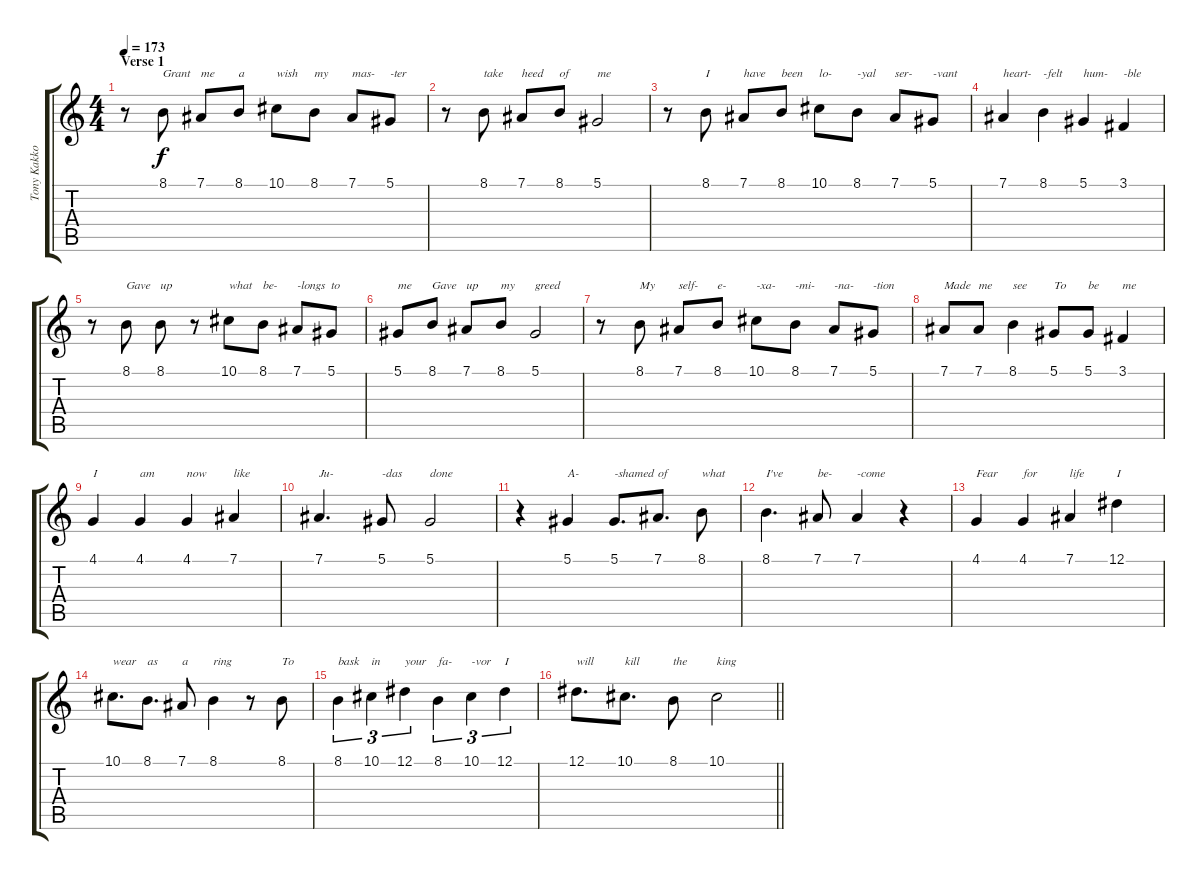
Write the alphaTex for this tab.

\track ("Tony Kakko - Vocals" "Tony Kakko") {instrument altosax}
\staff {score tabs}
\tuning (Eb4 Bb3 Gb3 Db3 Ab2 Eb2) {hide}
\ts (4 4)
\section ("" "Verse 1")
\tempo 173
\clef g2
\ks aminor
r.8{dy f} 8.1.8{txt "Grant"} 7.1.8{txt "me"} 8.1.8{txt "a"} 10.1.8{txt "wish"} 8.1.8{txt "my"} 7.1.8{txt "mas-"} 5.1.8{txt "-ter"} |
r.8 8.1.8{txt "take"} 7.1.8{txt "heed"} 8.1.8{txt "of"} 5.1.2{txt "me"} |
r.8 8.1.8{txt "I"} 7.1.8{txt "have"} 8.1.8{txt "been"} 10.1.8{txt "lo-"} 8.1.8{txt "-yal"} 7.1.8{txt "ser-"} 5.1.8{txt "-vant"} |
7.1.4{txt "heart-"} 8.1.4{txt "-felt"} 5.1.4{txt "hum-"} 3.1.4{txt "-ble"} |
r.8 8.1.8{txt "Gave"} 8.1.8{txt "up"} r.8 10.1.8{txt "what"} 8.1.8{txt "be-"} 7.1.8{txt "-longs"} 5.1.8{txt "to"} |
5.1.8{txt "me"} 8.1.8{txt "Gave"} 7.1.8{txt "up"} 8.1.8{txt "my"} 5.1.2{txt "greed"} |
r.8 8.1.8{txt "My"} 7.1.8{txt "self-"} 8.1.8{txt "e-"} 10.1.8{txt "-xa-"} 8.1.8{txt "-mi-"} 7.1.8{txt "-na-"} 5.1.8{txt "-tion"} |
7.1.8{txt "Made"} 7.1.8{txt "me"} 8.1.4{txt "see"} 5.1.8{txt "To"} 5.1.8{txt "be"} 3.1.4{txt "me"} |
4.1.4{txt "I"} 4.1.4{txt "am"} 4.1.4{txt "now"} 7.1.4{txt "like"} |
7.1.4{d txt "Ju-"} 5.1.8{txt "-das"} 5.1.2{txt "done"} |
r.4 5.1.4{txt "A-"} 5.1.8{d txt "-shamed"} 7.1.8{d txt "of"} 8.1.8{txt "what"} |
8.1.4{d txt "I've"} 7.1.8{txt "be-"} 7.1.4{txt "-come"} r.4 |
4.1.4{txt "Fear"} 4.1.4{txt "for"} 7.1.4{txt "life"} 12.1.4{txt "I"} |
10.1.8{d txt "wear"} 8.1.8{d txt "as"} 7.1.8{txt "a"} 8.1.4{txt "ring"} r.8 8.1.8{txt "To"} |
8.1.4{tu (3 2) txt "bask"} 10.1.4{tu (3 2) txt "in"} 12.1.4{tu (3 2) txt "your"} 8.1.4{tu (3 2) txt "fa-"} 10.1.4{tu (3 2) txt "-vor"} 12.1.4{tu (3 2) txt "I"} |
\barLineRight lightlight
12.1.8{d txt "will"} 10.1.8{d txt "kill"} 8.1.8{txt "the"} 10.1.2{txt "king"}
